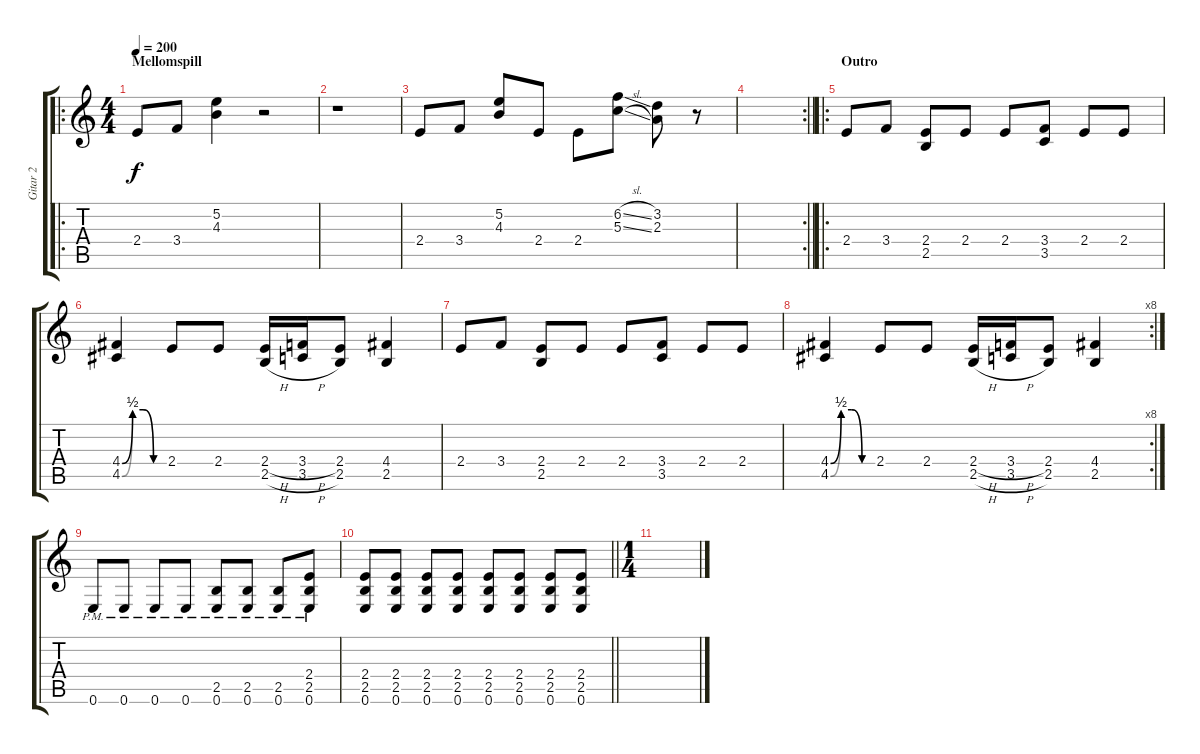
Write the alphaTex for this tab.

\track ("Gitar 2" "Gitar 2") {instrument overdrivenguitar}
\staff {score tabs}
\tuning (E4 B3 G3 D3 A2 E2) {hide}
\ro
\ts (4 4)
\section ("" "Mellomspill")
\tempo 200
\clef g2
\ks c
2.4.8{dy f} 3.4.8 (5.2 4.3).4 r.2 |
r.1 |
2.4.8 3.4.8 (5.2 4.3).8 2.4.8 2.4.8 (6.2{sl} 5.3{sl}).8 (3.2 2.3).8 r.8 |
\rc 2
\barLineRight lightlight
|
\ro
\section ("" "Outro")
2.4.8 3.4.8 (2.4 2.5).8 2.4.8 2.4.8 (3.4 3.5).8 2.4.8 2.4.8 |
(4.4{be (custom 0 0 15 2 30 2 45 0 60 0)} 4.5{be (custom 0 0 15 2 30 2 45 0 60 0)}).4 2.4.8 2.4.8 (2.4{h} 2.5{h}).16 (3.4{h} 3.5{h}).16 (2.4 2.5).8 (4.4 2.5).4 |
2.4.8 3.4.8 (2.4 2.5).8 2.4.8 2.4.8 (3.4 3.5).8 2.4.8 2.4.8 |
\rc 8
(4.4{be (custom 0 0 15 2 30 2 45 0 60 0)} 4.5{be (custom 0 0 15 2 30 2 45 0 60 0)}).4 2.4.8 2.4.8 (2.4{h} 2.5{h}).16 (3.4{h} 3.5{h}).16 (2.4 2.5).8 (4.4 2.5).4 |
0.6{pm}.8 0.6{pm}.8 0.6{pm}.8 0.6{pm}.8 (2.5{pm} 0.6{pm}).8 (2.5{pm} 0.6{pm}).8 (2.5{pm} 0.6{pm}).8 (2.4{pm} 2.5{pm} 0.6{pm}).8 |
\barLineRight lightlight
(2.4 2.5 0.6).8 (2.4 2.5 0.6).8 (2.4 2.5 0.6).8 (2.4 2.5 0.6).8 (2.4 2.5 0.6).8 (2.4 2.5 0.6).8 (2.4 2.5 0.6).8 (2.4 2.5 0.6).8 |
\ts (1 4)
